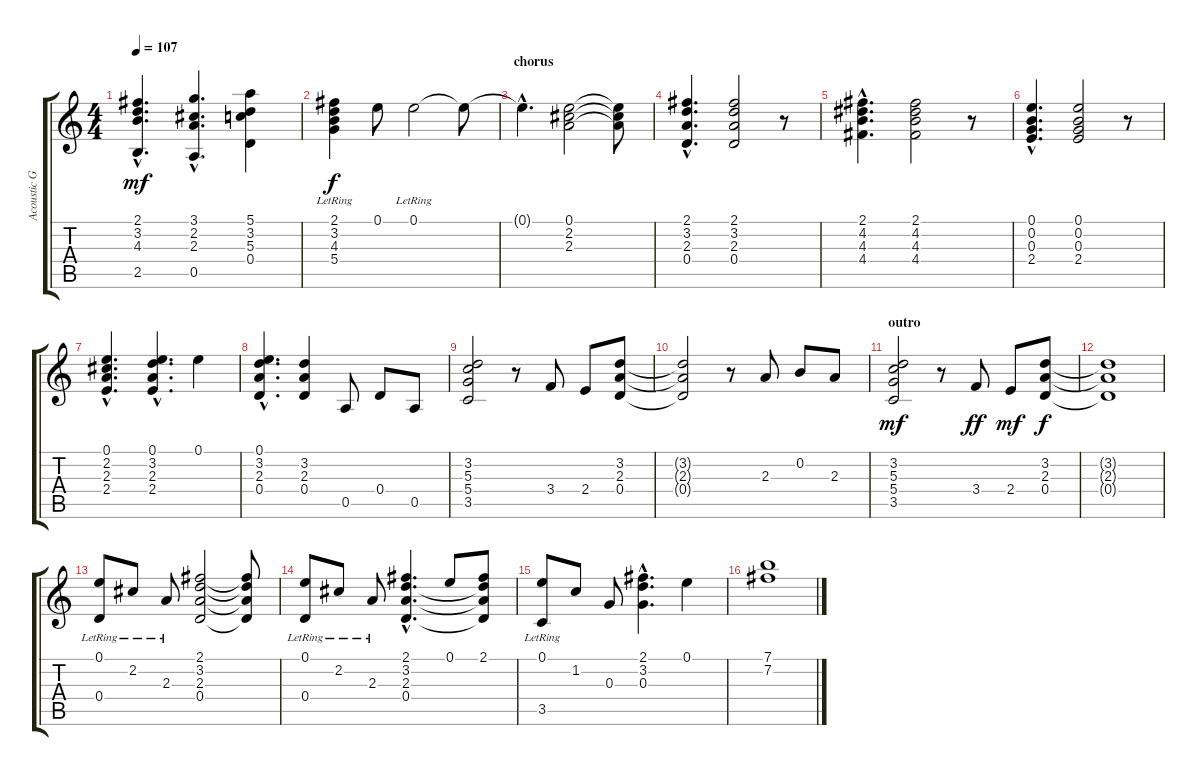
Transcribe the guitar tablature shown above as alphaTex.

\track ("Acoustic Guitar (May)" "Acoustic G") {instrument acousticguitarsteel}
\staff {score tabs}
\tuning (E4 B3 G3 D3 A2 E2) {hide}
\ts (4 4)
\tempo 107
\clef g2
\ks c
(2.1{hac} 3.2{hac} 4.3{hac} 2.5{hac}).4{d dy mf} (3.1{hac} 2.2{hac} 2.3{hac} 0.5{hac}).4{d} (5.1 3.2 5.3 0.4).4 |
(2.1 3.2{lr} 4.3{lr} 5.4{lr}).4{dy f} 0.1.8 0.1{lr}.2 0.1{t}.8 |
\section ("" "chorus")
0.1{hac t}.4{d} (0.1 2.2 2.3).2 (0.1{t} 2.2{t} 2.3{t}).8 |
(2.1{hac} 3.2{hac} 2.3{hac} 0.4{hac}).4{d} (2.1 3.2 2.3 0.4).2 r.8 |
(2.1{hac} 4.2{hac} 4.3{hac} 4.4{hac}).4{d} (2.1 4.2 4.3 4.4).2 r.8 |
(0.1{hac} 0.2{hac} 0.3{hac} 2.4{hac}).4{d} (0.1 0.2 0.3 2.4).2 r.8 |
(0.1{hac} 2.2{hac} 2.3{hac} 2.4{hac}).4{d} (0.1{hac} 3.2{hac} 2.3{hac} 2.4{hac}).4{d} 0.1.4 |
(0.1{hac} 3.2{hac} 2.3{hac} 0.4{hac}).4{d} (3.2 2.3 0.4).4 0.5.8 0.4.8 0.5.8 |
(3.2 5.3 5.4 3.5).2 r.8 3.4.8 2.4.8 (3.2 2.3 0.4).8 |
(3.2{t} 2.3{t} 0.4{t}).2 r.8 2.3.8 0.2.8 2.3.8 |
\section ("" "outro")
(3.2 5.3 5.4 3.5).2{dy mf} r.8 3.4.8{dy ff} 2.4.8{dy mf} (3.2 2.3 0.4).8{dy f} |
(3.2{t} 2.3{t} 0.4{t}).1 |
(0.1{lr} 0.4{lr}).8 2.2{lr}.8 2.3{lr}.8 (2.1 3.2 2.3 0.4).2 (2.1{t} 3.2{t} 2.3{t} 0.4{t}).8 |
(0.1{lr} 0.4{lr}).8 2.2{lr}.8 2.3{lr}.8 (2.1{hac} 3.2{hac} 2.3{hac} 0.4{hac}).4{d} 0.1.8 (2.1 3.2{t} 2.3{t} 0.4{t}).8 |
(0.1 3.5{lr}).8 1.2.8 0.3.8 (2.1{hac} 3.2{hac} 0.3{hac}).4{d} 0.1.4 |
(7.1 7.2).1
